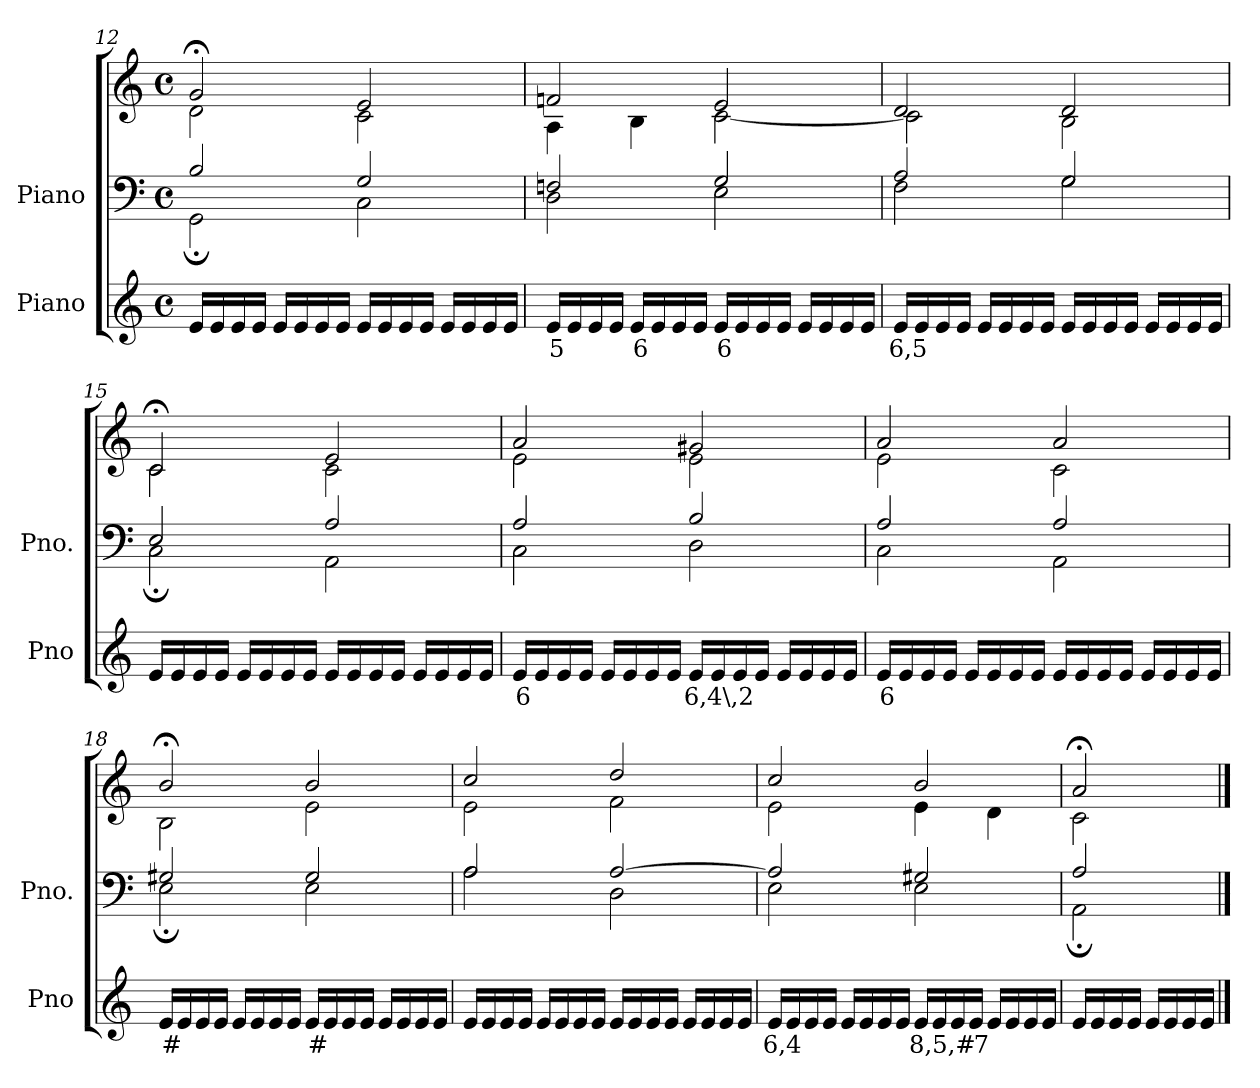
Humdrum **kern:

**kern	**text	**kern	**kern
*part2	*part2	*part1	*part1
*staff3	*staff3	*staff2	*staff1
*I"Piano	*	*I"Piano	*
*I'Pno	*	*I'Pno.	*
*clefG2	*	*clefF4	*clefG2
*k[]	*	*k[]	*k[]
*M4/4	*	*M4/4	*M4/4
*met(c)	*	*met(c)	*met(c)
=12	=12	=12	=12
*	*	*^	*^
16e/LL	.	2B/	2GG;\	2g;</	2d\
16e/	.	.	.	.	.
16e/	.	.	.	.	.
16e/JJ	.	.	.	.	.
16e/LL	.	.	.	.	.
16e/	.	.	.	.	.
16e/	.	.	.	.	.
16e/JJ	.	.	.	.	.
16e/LL	.	2G/	2C\	2e/	2c\
16e/	.	.	.	.	.
16e/	.	.	.	.	.
16e/JJ	.	.	.	.	.
16e/LL	.	.	.	.	.
16e/	.	.	.	.	.
16e/	.	.	.	.	.
16e/JJ	.	.	.	.	.
=13	=13	=13	=13	=13	=13
!	!LO:LY:b	!	!	!	!
16e/LL	5	2Fn/	2D\	2fn/	4A\
16e/	.	.	.	.	.
16e/	.	.	.	.	.
16e/JJ	.	.	.	.	.
!	!LO:LY:b	!	!	!	!
16e/LL	6	.	.	.	4B\
16e/	.	.	.	.	.
16e/	.	.	.	.	.
16e/JJ	.	.	.	.	.
!	!LO:LY:b	!	!	!	!
16e/LL	6	2G/	2E\	2e/	[2c\
16e/	.	.	.	.	.
16e/	.	.	.	.	.
16e/JJ	.	.	.	.	.
16e/LL	.	.	.	.	.
16e/	.	.	.	.	.
16e/	.	.	.	.	.
16e/JJ	.	.	.	.	.
=14	=14	=14	=14	=14	=14
!	!LO:LY:b	!	!	!	!
16e/LL	6,5	2A/	2F\	2d/	2c\]
16e/	.	.	.	.	.
16e/	.	.	.	.	.
16e/JJ	.	.	.	.	.
16e/LL	.	.	.	.	.
16e/	.	.	.	.	.
16e/	.	.	.	.	.
16e/JJ	.	.	.	.	.
16e/LL	.	2G/	2G\	2d/	2B\
16e/	.	.	.	.	.
16e/	.	.	.	.	.
16e/JJ	.	.	.	.	.
16e/LL	.	.	.	.	.
16e/	.	.	.	.	.
16e/	.	.	.	.	.
16e/JJ	.	.	.	.	.
=15	=15	=15	=15	=15	=15
16e/LL	.	2E/	2C;\	2c;</	2c\
16e/	.	.	.	.	.
16e/	.	.	.	.	.
16e/JJ	.	.	.	.	.
16e/LL	.	.	.	.	.
16e/	.	.	.	.	.
16e/	.	.	.	.	.
16e/JJ	.	.	.	.	.
16e/LL	.	2A/	2AA\	2e/	2c\
16e/	.	.	.	.	.
16e/	.	.	.	.	.
16e/JJ	.	.	.	.	.
16e/LL	.	.	.	.	.
16e/	.	.	.	.	.
16e/	.	.	.	.	.
16e/JJ	.	.	.	.	.
=16	=16	=16	=16	=16	=16
!	!LO:LY:b	!	!	!	!
16e/LL	6	2A/	2C\	2a/	2e\
16e/	.	.	.	.	.
16e/	.	.	.	.	.
16e/JJ	.	.	.	.	.
16e/LL	.	.	.	.	.
16e/	.	.	.	.	.
16e/	.	.	.	.	.
16e/JJ	.	.	.	.	.
!	!LO:LY:b	!	!	!	!
16e/LL	6,4\,2	2B/	2D\	2g#X/	2e\
16e/	.	.	.	.	.
16e/	.	.	.	.	.
16e/JJ	.	.	.	.	.
16e/LL	.	.	.	.	.
16e/	.	.	.	.	.
16e/	.	.	.	.	.
16e/JJ	.	.	.	.	.
=17	=17	=17	=17	=17	=17
!	!LO:LY:b	!	!	!	!
16e/LL	6	2A/	2C\	2a/	2e\
16e/	.	.	.	.	.
16e/	.	.	.	.	.
16e/JJ	.	.	.	.	.
16e/LL	.	.	.	.	.
16e/	.	.	.	.	.
16e/	.	.	.	.	.
16e/JJ	.	.	.	.	.
16e/LL	.	2A/	2AA\	2a/	2c\
16e/	.	.	.	.	.
16e/	.	.	.	.	.
16e/JJ	.	.	.	.	.
16e/LL	.	.	.	.	.
16e/	.	.	.	.	.
16e/	.	.	.	.	.
16e/JJ	.	.	.	.	.
=18	=18	=18	=18	=18	=18
!	!LO:LY:b	!	!	!	!
16e/LL	#	2G#X/	2E;\	2b;</	2B\
16e/	.	.	.	.	.
16e/	.	.	.	.	.
16e/JJ	.	.	.	.	.
16e/LL	.	.	.	.	.
16e/	.	.	.	.	.
16e/	.	.	.	.	.
16e/JJ	.	.	.	.	.
!	!LO:LY:b	!	!	!	!
16e/LL	#	2G#/	2E\	2b/	2e\
16e/	.	.	.	.	.
16e/	.	.	.	.	.
16e/JJ	.	.	.	.	.
16e/LL	.	.	.	.	.
16e/	.	.	.	.	.
16e/	.	.	.	.	.
16e/JJ	.	.	.	.	.
=19	=19	=19	=19	=19	=19
16e/LL	.	2A/	2A\	2cc/	2e\
16e/	.	.	.	.	.
16e/	.	.	.	.	.
16e/JJ	.	.	.	.	.
16e/LL	.	.	.	.	.
16e/	.	.	.	.	.
16e/	.	.	.	.	.
16e/JJ	.	.	.	.	.
16e/LL	.	[2A/	2D\	2dd/	2f\
16e/	.	.	.	.	.
16e/	.	.	.	.	.
16e/JJ	.	.	.	.	.
16e/LL	.	.	.	.	.
16e/	.	.	.	.	.
16e/	.	.	.	.	.
16e/JJ	.	.	.	.	.
=20	=20	=20	=20	=20	=20
!	!LO:LY:b	!	!	!	!
16e/LL	6,4	2A/]	2E\	2cc/	2e\
16e/	.	.	.	.	.
16e/	.	.	.	.	.
16e/JJ	.	.	.	.	.
16e/LL	.	.	.	.	.
16e/	.	.	.	.	.
16e/	.	.	.	.	.
16e/JJ	.	.	.	.	.
!	!LO:LY:b	!	!	!	!
16e/LL	8,5,#	2G#X/	2E\	2b/	4e\
16e/	.	.	.	.	.
16e/	.	.	.	.	.
16e/JJ	.	.	.	.	.
!	!LO:LY:b	!	!	!	!
16e/LL	7	.	.	.	4d\
16e/	.	.	.	.	.
16e/	.	.	.	.	.
16e/JJ	.	.	.	.	.
=21	=21	=21	=21	=21	=21
16e/LL	.	2A/	2AA;\	2a;</	2c\
16e/	.	.	.	.	.
16e/	.	.	.	.	.
16e/JJ	.	.	.	.	.
16e/LL	.	.	.	.	.
16e/	.	.	.	.	.
16e/	.	.	.	.	.
16e/JJ	.	.	.	.	.
*	*	*v	*v	*	*
*	*	*	*v	*v
==	==	==	==
*-	*-	*-	*-
